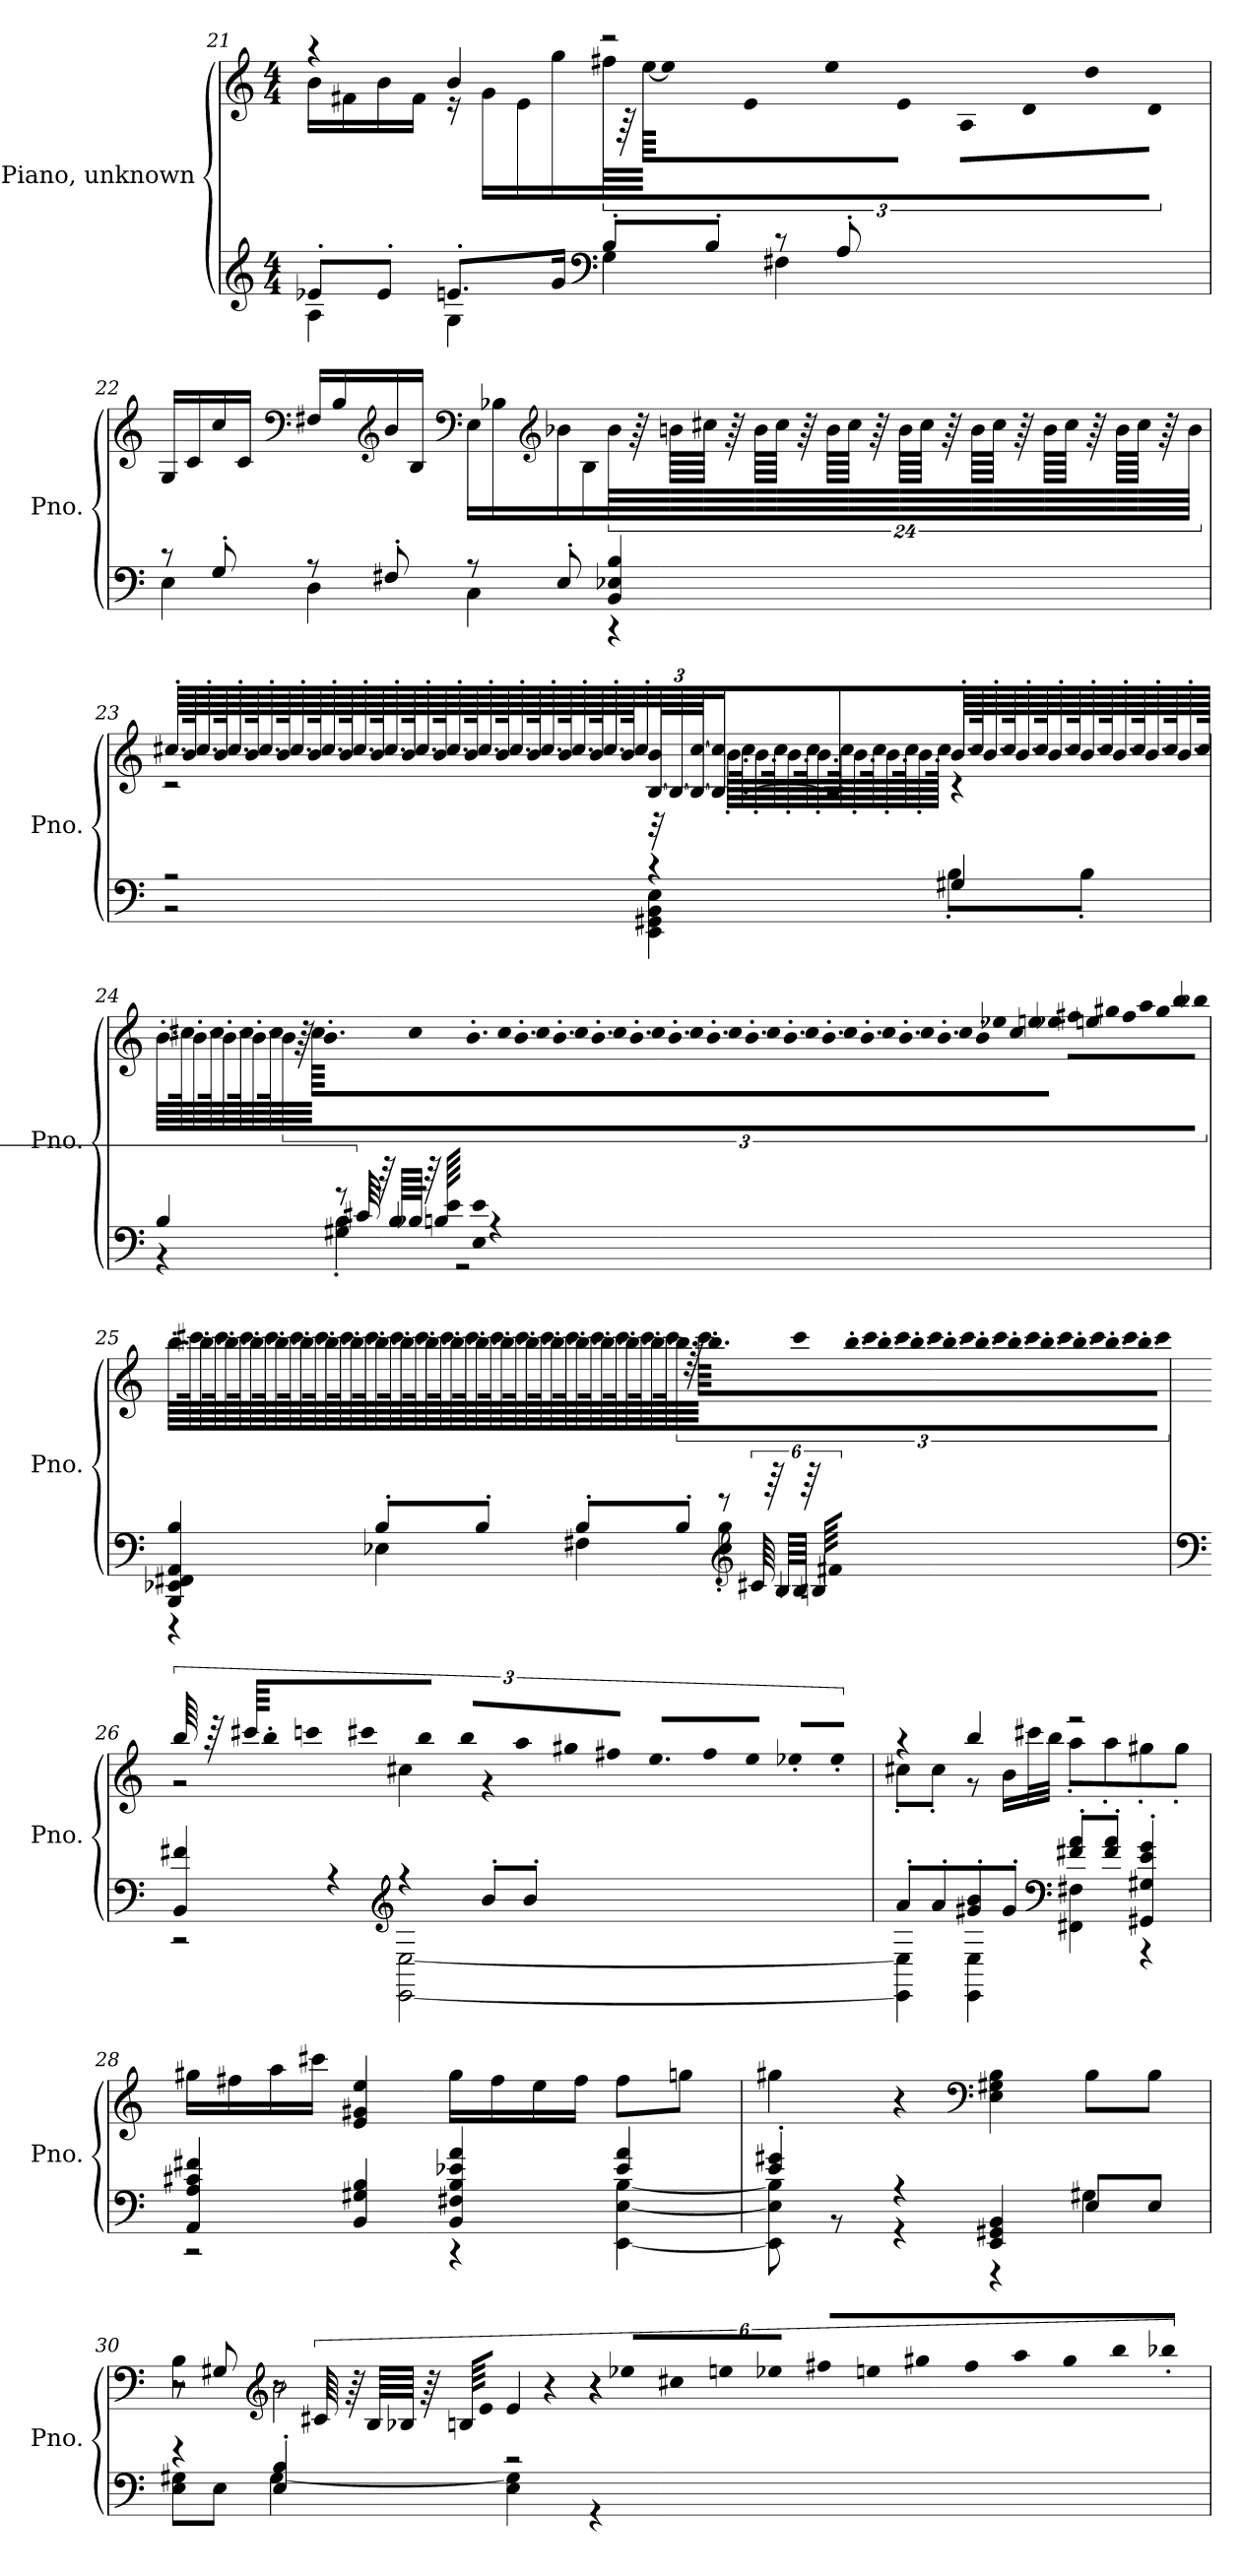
**kern	**kern
*part1	*part1
*staff2	*staff1
*I"Piano, unknown	*
*I'Pno.	*
!!LO:LB:g=z
*clefG2	*clefG2
*k[]	*k[]
*M4/4	*M4/4
=21	=21
*^	*^
8e-X'/L	4A\	4r	16b\LL
.	.	.	16f#X\
8e-'/J	.	.	16b\
.	.	.	16f#\JJ
8.en'/L	4G\	4b/	16r
.	.	.	16g\LL
.	.	.	16e\
16g/Jk	.	.	16gg\
*clefF4	*	*	*
8B'/L	4G\	2r	96ff#X\JJkk
.	.	.	96r
.	.	.	[96ee\KLLL
.	.	.	32ee\J]
.	.	.	16e\
8B'/J	.	.	16ee\
.	.	.	16e\JJ
8r	4F#X\	.	16A\LL
.	.	.	16d\
8A'/	.	.	16dd\
.	.	.	16d\JJ
*	*	*v	*v
!!LO:LB:g=z
=22	=22	=22
8r	4E\	16G/LL
.	.	16c/
8G'/	.	16cc/
.	.	16c/JJ
*	*	*clefF4
8r	4D\	16F#X/LL
.	.	16B/
*	*	*clefG2
8F#X'/	.	16b/
.	.	16B/JJ
*	*	*clefF4
8r	4C\	16E/LL
.	.	16B-X/
*	*	*clefG2
8E'/	.	16b-X/
.	.	16B-/
4BB/ 4E-X/ 4B/	4r	96b-/JJkk
.	.	96r
.	.	96bn\LLLL
.	.	96cc#X\JJJJ
.	.	96r
.	.	96b\LLLL
.	.	96cc#\JJJJ
.	.	96r
.	.	96b\LLLL
.	.	96cc#\JJJJ
.	.	96r
.	.	96b\LLLL
.	.	96cc#\JJJJ
.	.	96r
.	.	96b\LLLL
.	.	96cc#\JJJJ
.	.	96r
.	.	96b\LLLL
.	.	96cc#\JJJJ
.	.	96r
.	.	96b\LLLL
.	.	96cc#\JJJJ
.	.	96r
.	.	96b\
!!LO:LB:g=z
=23	=23	=23
*	*	*^
2r	2r	64.cc#X'/LLLL	2r
.	.	128b/K	.
.	.	64.cc#'/	.
.	.	128b/K	.
.	.	64.cc#'/	.
.	.	128b/K	.
.	.	64.cc#'/	.
.	.	128b/K	.
.	.	64.cc#'/	.
.	.	128b/K	.
.	.	64.cc#'/	.
.	.	128b/K	.
.	.	64.cc#'/	.
.	.	128b/K	.
.	.	64.cc#'/	.
.	.	128b/K	.
.	.	64.cc#'/	.
.	.	128b/K	.
.	.	64.cc#'/	.
.	.	128b/K	.
.	.	64.cc#'/	.
.	.	128b/K	.
.	.	64.cc#'/	.
.	.	128b/K	.
.	.	64.cc#'/	.
.	.	128b/K	.
.	.	64.cc#'/	.
.	.	128b/K	.
.	.	64.cc#'/	.
.	.	128b/JK	.
.	.	32cc#'/	.
*	*	*Xbrackettup	*
4r	4EE\ 4GG#X\ 4BB\ 4E\	[96B/ 96b/L	32r
.	.	96B/_	.
.	.	96B/_ [96cc#/JJ	.
.	.	16.B/_ 16.cc#/]J	64.b'\LLLL
.	.	.	128cc#\K
.	.	.	64.b'\
.	.	.	128cc#\K
.	.	.	64.b'\
.	.	.	128cc#\K
.	.	8B/]	64.b'\
.	.	.	128cc#\K
.	.	.	64.b'\
.	.	.	128cc#\K
.	.	.	64.b'\
.	.	.	128cc#\K
.	.	.	64.b'\
.	.	.	128cc#\JJJJk
4G#X/	8B'\L	64.b'/LLL	4r
.	.	128cc#/K	.
.	.	64.b'/	.
.	.	128cc#/K	.
.	.	64.b'/	.
.	.	128cc#/K	.
.	.	64.b'/	.
.	.	128cc#/K	.
.	8B'\J	64.b'/	.
.	.	128cc#/K	.
.	.	64.b'/	.
.	.	128cc#/K	.
.	.	64.b'/	.
.	.	128cc#/K	.
.	.	64.b'/	.
.	.	128cc#/JJJJk	.
*	*	*v	*v
!!LO:LB:g=z
=24	=24	=24
4B/	4r	64.b'\LLLL
.	.	128cc#X\K
.	.	64.b'\
.	.	128cc#\K
.	.	64.b'\
.	.	128cc#\K
.	.	64.b'\
.	.	128cc#\K
*	*	*brackettup
.	.	96b\JJJJ
.	.	96r
.	.	96cc#\LLLL
.	.	64.b'\
.	.	128cc#\K
.	.	64.b'\
.	.	128cc#\K
.	.	64.b'\
.	.	128cc#\K
8r	4G#X\' 4B\'	64.b'\
.	.	128cc#\K
.	.	64.b'\
.	.	128cc#\K
.	.	64.b'\
.	.	128cc#\K
.	.	64.b'\
.	.	128cc#\K
96c#X/	.	64.b'\
96r	.	.
96B/LLLL	.	.
.	.	128cc#\K
96B-X/JJJJ	.	64.b'\
96r	.	.
96Bn/KKLL	.	.
.	.	128cc#\K
16e/JJ	.	64.b'\
.	.	128cc#\K
.	.	64.b'\
.	.	128cc#\K
4E/ 4e/	2r	64.b'\
.	.	128cc#\K
.	.	64.b'\
.	.	128cc#\K
.	.	64.b'\
.	.	128cc#\JK
.	.	32b'\
.	.	32ee-X\
.	.	32cc#\
.	.	32een\
.	.	32ee-X\JJJ
4r	.	32ff#X\LLL
.	.	32een\
.	.	32gg#X\
.	.	32ff#\
.	.	32aa\
.	.	32gg#\
.	.	32bb\
.	.	32bb-X\JJJ
!!LO:LB:g=z
=25	=25	=25
4BBB/ 4EE-X/ 4FF#X/ 4AA/ 4B/	4r	64.bb'\LLLL
.	.	128ccc#X\K
.	.	64.bb'\
.	.	128ccc#\K
.	.	64.bb'\
.	.	128ccc#\K
.	.	64.bb'\
.	.	128ccc#\K
.	.	64.bb'\
.	.	128ccc#\K
.	.	64.bb'\
.	.	128ccc#\K
.	.	64.bb'\
.	.	128ccc#\K
.	.	64.bb'\
.	.	128ccc#\K
8B'/L	4E-X\	64.bb'\
.	.	128ccc#\K
.	.	64.bb'\
.	.	128ccc#\K
.	.	64.bb'\
.	.	128ccc#\K
.	.	64.bb'\
.	.	128ccc#\K
8B'/J	.	64.bb'\
.	.	128ccc#\K
.	.	64.bb'\
.	.	128ccc#\K
.	.	64.bb'\
.	.	128ccc#\K
.	.	64.bb'\
.	.	128ccc#\K
8B'/L	4F#X\	64.bb'\
.	.	128ccc#\K
.	.	64.bb'\
.	.	128ccc#\K
.	.	64.bb'\
.	.	128ccc#\K
.	.	64.bb'\
.	.	128ccc#\K
8B'/J	.	96bb\JJJJ
.	.	96r
.	.	96ccc#\LLLL
.	.	64.bb'\
.	.	128ccc#\K
.	.	64.bb'\
.	.	128ccc#\K
.	.	64.bb'\
.	.	128ccc#\K
8r	4E-\' 4B\'	64.bb'\
.	.	128ccc#\K
.	.	64.bb'\
.	.	128ccc#\K
.	.	64.bb'\
.	.	128ccc#\K
.	.	64.bb'\
.	.	128ccc#\K
*clefG2	*	*
96c#X/	.	64.bb'\
96r	.	.
96B/LLLL	.	.
.	.	128ccc#\K
96B-X/JJJJ	.	64.bb'\
96r	.	.
96Bn/KKLL	.	.
.	.	128ccc#\K
16f#X/JJ	.	64.bb'\
.	.	128ccc#\K
.	.	64.bb'\
.	.	128ccc#\JJJJk
!!LO:PB:g=z
=26	=26	=26
*clefF4	*	*
*	*	*^
4BB/ 4f#X/	2r	96bb/	2r
.	.	96r	.
.	.	96ccc#X/KLLL	.
.	.	32bb'/J	.
.	.	16cccn/	.
.	.	16ccc#X/	.
.	.	16bb/JJ	.
4r	.	16bb/LL	.
.	.	16aa/	.
.	.	16gg#X/	.
.	.	16ff#X/JJ	.
*clefG2	*	*	*
4r	[2EE\ [2E\	8.ee/L	4cc#X\
.	.	32ff#/LL	.
.	.	32ee/JJJ	.
8b'/L	.	8ee-X'/L	4r
8b'/J	.	8ee-'/J	.
=27	=27	=27	=27
8a'/L	4EE\] 4E\]	4r	8cc#X'\L
8a'/	.	.	8cc#'\J
8g#X/' 8b/'	4EE\ 4E\	4bb/	8r
8g#'/J	.	.	16b\LL
.	.	.	32ccc#X\L
.	.	.	32bb\JJJ
*clefF4	*	*	*
8f#X/' 8a/'L	4FF#X\ 4F#X\	2r	8aa'\L
8f#/' 8a/'J	.	.	8aa'\
4GG#X/' 4G#X/' 4e/' 4g#/'	4r	.	8gg#X'\
.	.	.	8gg#'\J
*	*	*v	*v
!!LO:LB:g=z
=28	=28	=28
4AA/ 4A/ 4c#X/ 4f#X/	2r	16gg#X\LL
.	.	16ff#X\
.	.	16aa\
.	.	16ccc#X\JJ
4BB/ 4G#X/ 4B/	.	4e/ 4g#X/ 4ee/
4BB/ 4F#X/ 4B/ 4e-X/ 4a/	4r	16gg#\LL
.	.	16ff#\
.	.	16ee\
.	.	16ff#\JJ
4e-/ 4a/	[4EE\ [4E\ [4B\	8ff#\L
.	.	8ggn\J
=29	=29	=29
4e/' 4g#X/'	8EE\] 8E\] 8B\]	4gg#X\
.	8r	.
4r	4r	4r
*	*	*clefF4
4EE/ 4GG#X/ 4BB/	4r	4E\ 4G#X\ 4B\
8E/L	4G#X\	8B\L
8E/J	.	8B\J
!!LO:LB:g=z
=30	=30	=30
*	*	*^
*	*	*	*^
4r	8E\ 8G#X\L	8r	4B\	2r
.	8E\J	8G#X/	.	.
*	*	*clefG2	*	*
4E/' 4B/'	[4G#\	8r	2b\	.
.	.	96c#X/	.	.
.	.	96r	.	.
.	.	96B/LLLL	.	.
.	.	96B-X/JJJJ	.	.
.	.	96r	.	.
.	.	96Bn/KKLL	.	.
.	.	16e/JJ	.	.
2r	4E\ 4G#\]	8r	.	4e/
.	.	32ee-X/LLL	.	.
.	.	32cc#X/	.	.
.	.	32een/	.	.
.	.	32ee-X/JJJ	.	.
.	4r	32ff#X/LLL	4r	4r
.	.	32een/	.	.
.	.	32gg#X/	.	.
.	.	32ff#/	.	.
.	.	32aa/	.	.
.	.	32gg#/	.	.
.	.	32bb/	.	.
.	.	32bb-X'/JJJ	.	.
*v	*v	*	*	*
*	*v	*v	*v
=	=
*-	*-
